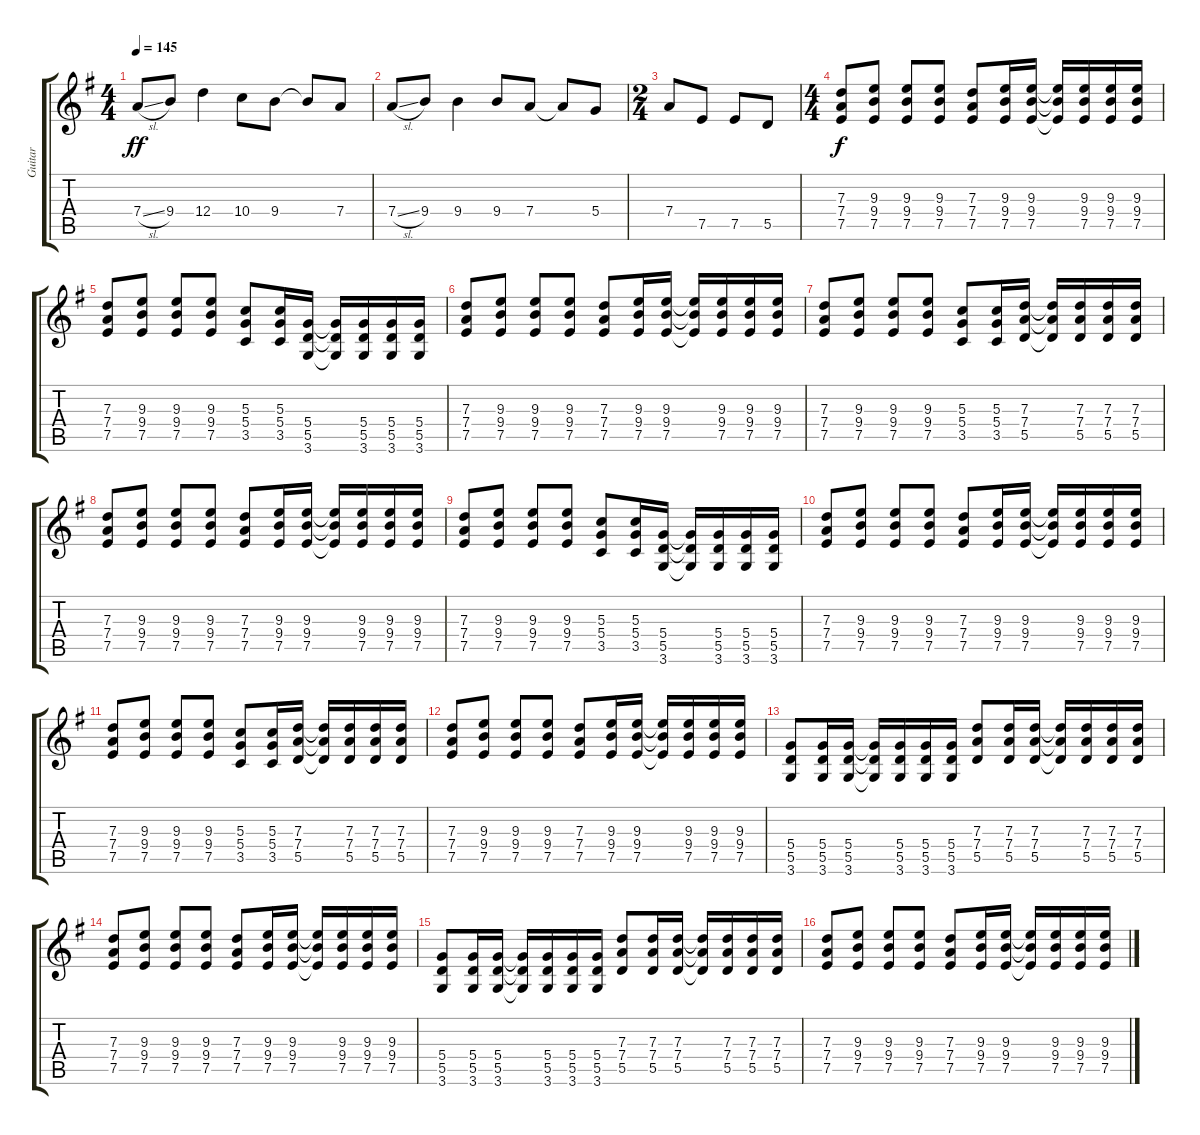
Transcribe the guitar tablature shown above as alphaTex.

\track ("Guitar" "Guitar") {instrument distortionguitar}
\staff {score tabs}
\tuning (E4 B3 G3 D3 A2 E2) {hide}
\ts (4 4)
\tempo 145
\clef g2
\ks eminor
7.4{sl}.8{dy ff} 9.4.8 12.4.4 10.4.8 9.4.8 9.4{t}.8 7.4.8 |
7.4{sl}.8 9.4.8 9.4.4 9.4.8 7.4.8 7.4{t}.8 5.4.8 |
\ts (2 4)
7.4.8 7.5.8 7.5.8 5.5.8 |
\ts (4 4)
(7.3 7.4 7.5).8{dy f} (9.3 9.4 7.5).8 (9.3 9.4 7.5).8 (9.3 9.4 7.5).8 (7.3 7.4 7.5).8 (9.3 9.4 7.5).16 (9.3 9.4 7.5).16 (9.3{t} 9.4{t} 7.5{t}).16 (9.3 9.4 7.5).16 (9.3 9.4 7.5).16 (9.3 9.4 7.5).16 |
(7.3 7.4 7.5).8 (9.3 9.4 7.5).8 (9.3 9.4 7.5).8 (9.3 9.4 7.5).8 (5.3 5.4 3.5).8 (5.3 5.4 3.5).16 (5.4 5.5 3.6).16 (5.4{t} 5.5{t} 3.6{t}).16 (5.4 5.5 3.6).16 (5.4 5.5 3.6).16 (5.4 5.5 3.6).16 |
(7.3 7.4 7.5).8 (9.3 9.4 7.5).8 (9.3 9.4 7.5).8 (9.3 9.4 7.5).8 (7.3 7.4 7.5).8 (9.3 9.4 7.5).16 (9.3 9.4 7.5).16 (9.3{t} 9.4{t} 7.5{t}).16 (9.3 9.4 7.5).16 (9.3 9.4 7.5).16 (9.3 9.4 7.5).16 |
(7.3 7.4 7.5).8 (9.3 9.4 7.5).8 (9.3 9.4 7.5).8 (9.3 9.4 7.5).8 (5.3 5.4 3.5).8 (5.3 5.4 3.5).16 (7.3 7.4 5.5).16 (7.3{t} 7.4{t} 5.5{t}).16 (7.3 7.4 5.5).16 (7.3 7.4 5.5).16 (7.3 7.4 5.5).16 |
(7.3 7.4 7.5).8 (9.3 9.4 7.5).8 (9.3 9.4 7.5).8 (9.3 9.4 7.5).8 (7.3 7.4 7.5).8 (9.3 9.4 7.5).16 (9.3 9.4 7.5).16 (9.3{t} 9.4{t} 7.5{t}).16 (9.3 9.4 7.5).16 (9.3 9.4 7.5).16 (9.3 9.4 7.5).16 |
(7.3 7.4 7.5).8 (9.3 9.4 7.5).8 (9.3 9.4 7.5).8 (9.3 9.4 7.5).8 (5.3 5.4 3.5).8 (5.3 5.4 3.5).16 (5.4 5.5 3.6).16 (5.4{t} 5.5{t} 3.6{t}).16 (5.4 5.5 3.6).16 (5.4 5.5 3.6).16 (5.4 5.5 3.6).16 |
(7.3 7.4 7.5).8 (9.3 9.4 7.5).8 (9.3 9.4 7.5).8 (9.3 9.4 7.5).8 (7.3 7.4 7.5).8 (9.3 9.4 7.5).16 (9.3 9.4 7.5).16 (9.3{t} 9.4{t} 7.5{t}).16 (9.3 9.4 7.5).16 (9.3 9.4 7.5).16 (9.3 9.4 7.5).16 |
(7.3 7.4 7.5).8 (9.3 9.4 7.5).8 (9.3 9.4 7.5).8 (9.3 9.4 7.5).8 (5.3 5.4 3.5).8 (5.3 5.4 3.5).16 (7.3 7.4 5.5).16 (7.3{t} 7.4{t} 5.5{t}).16 (7.3 7.4 5.5).16 (7.3 7.4 5.5).16 (7.3 7.4 5.5).16 |
(7.3 7.4 7.5).8 (9.3 9.4 7.5).8 (9.3 9.4 7.5).8 (9.3 9.4 7.5).8 (7.3 7.4 7.5).8 (9.3 9.4 7.5).16 (9.3 9.4 7.5).16 (9.3{t} 9.4{t} 7.5{t}).16 (9.3 9.4 7.5).16 (9.3 9.4 7.5).16 (9.3 9.4 7.5).16 |
(5.4 5.5 3.6).8 (5.4 5.5 3.6).16 (5.4 5.5 3.6).16 (5.4{t} 5.5{t} 3.6{t}).16 (5.4 5.5 3.6).16 (5.4 5.5 3.6).16 (5.4 5.5 3.6).16 (7.3 7.4 5.5).8 (7.3 7.4 5.5).16 (7.3 7.4 5.5).16 (7.3{t} 7.4{t} 5.5{t}).16 (7.3 7.4 5.5).16 (7.3 7.4 5.5).16 (7.3 7.4 5.5).16 |
(7.3 7.4 7.5).8 (9.3 9.4 7.5).8 (9.3 9.4 7.5).8 (9.3 9.4 7.5).8 (7.3 7.4 7.5).8 (9.3 9.4 7.5).16 (9.3 9.4 7.5).16 (9.3{t} 9.4{t} 7.5{t}).16 (9.3 9.4 7.5).16 (9.3 9.4 7.5).16 (9.3 9.4 7.5).16 |
(5.4 5.5 3.6).8 (5.4 5.5 3.6).16 (5.4 5.5 3.6).16 (5.4{t} 5.5{t} 3.6{t}).16 (5.4 5.5 3.6).16 (5.4 5.5 3.6).16 (5.4 5.5 3.6).16 (7.3 7.4 5.5).8 (7.3 7.4 5.5).16 (7.3 7.4 5.5).16 (7.3{t} 7.4{t} 5.5{t}).16 (7.3 7.4 5.5).16 (7.3 7.4 5.5).16 (7.3 7.4 5.5).16 |
(7.3 7.4 7.5).8 (9.3 9.4 7.5).8 (9.3 9.4 7.5).8 (9.3 9.4 7.5).8 (7.3 7.4 7.5).8 (9.3 9.4 7.5).16 (9.3 9.4 7.5).16 (9.3{t} 9.4{t} 7.5{t}).16 (9.3 9.4 7.5).16 (9.3 9.4 7.5).16 (9.3 9.4 7.5).16
